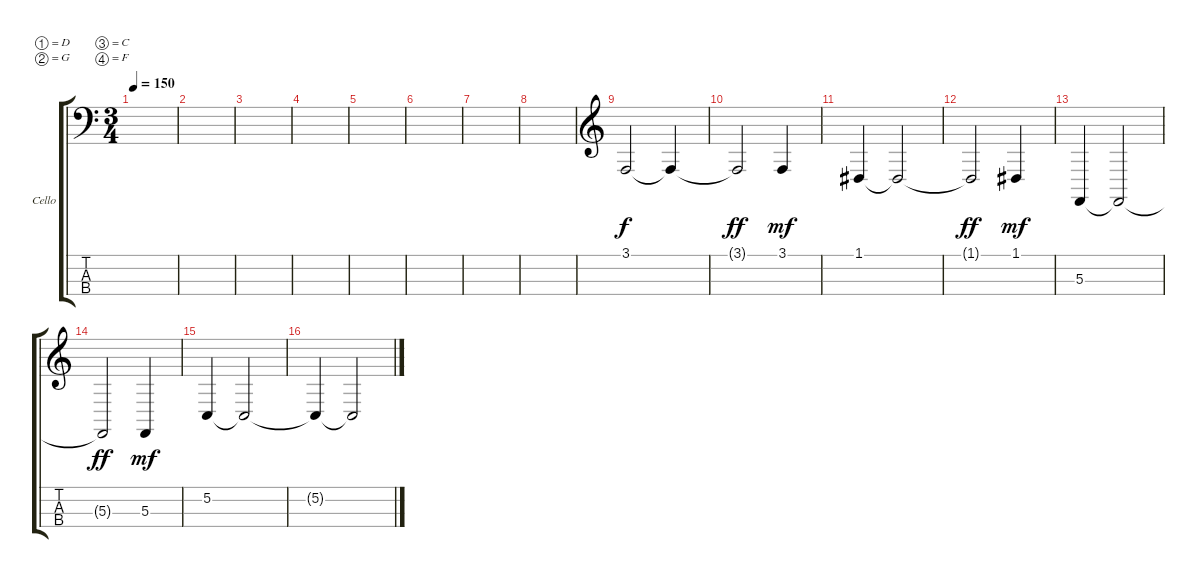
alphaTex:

\defaultSystemsLayout 4
\bracketExtendMode groupsimilarinstruments
\firstSystemTrackNameOrientation horizontal
\otherSystemsTrackNameOrientation horizontal
\track ("Cello lead" "Cello") {mute instrument cello}
\staff {score tabs}
\tuning (D3 G2 C2 F1)
\ts (3 4)
\tempo 150
\clef f4
\scale
0.333333
\ks c
|
\scale
0.333333 |
\scale
0.333333 |
\scale
0.333333 |
\scale
0.333333 |
\scale
0.333333 |
\scale
0.333333 |
\scale
0.333333 |
\clef g2
\scale
0.333333 3.1.2 3.1{t}.4 |
\scale
0.333333 3.1{t}.2{dy ff} 3.1.4{dy mf} |
\scale
0.333333 1.1.4 1.1{t}.2 |
\scale
0.333333 1.1{t}.2{dy ff} 1.1.4{dy mf} |
\scale
0.333333 5.3.4 5.3{t}.2 |
\scale
0.333333 5.3{t}.2{dy ff} 5.3.4{dy mf} |
\scale
0.333333 5.2.4 5.2{t}.2 |
\scale
0.333333 5.2{t}.4 5.2{t}.2
